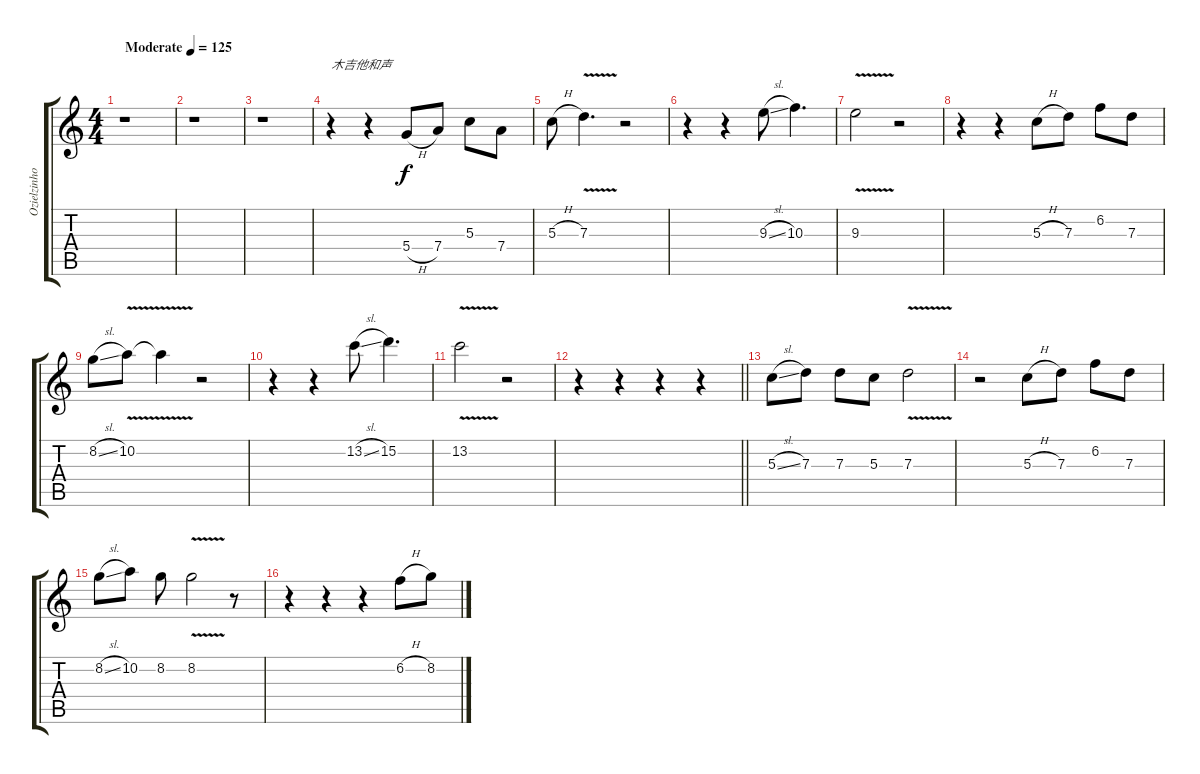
\track ("Ozielzinho" "Ozielzinho") {instrument electricguitarclean}
\staff {score tabs}
\tuning (E4 B3 G3 D3 A2 E2) {hide}
\ts (4 4)
\tempo (125 "Moderate")
\clef g2
\ks c
r.1{dy f instrument electricguitarclean} |
r.1 |
r.1 |
r.4{txt "木吉他和声"} r.4 5.4{h}.8 7.4.8 5.3.8 7.4.8 |
5.3{h}.8 7.3{v}.4{d} r.2 |
r.4 r.4 9.3{sl}.8 10.3.4{d} |
9.3{v}.2 r.2 |
r.4 r.4 5.3{h}.8 7.3.8 6.2.8 7.3.8 |
8.2{sl}.8 10.2{v}.8 10.2{v t}.4 r.2 |
r.4 r.4 13.2{sl}.8 15.2.4{d} |
13.2{v}.2 r.2 |
\barLineRight lightlight
r.4 r.4 r.4 r.4 |
5.3{sl}.8 7.3.8 7.3.8 5.3.8 7.3{v}.2 |
r.2 5.3{h}.8 7.3.8 6.2.8 7.3.8 |
8.2{sl}.8 10.2.8 8.2.8 8.2{v}.2 r.8 |
r.4 r.4 r.4 6.2{h}.8 8.2.8
